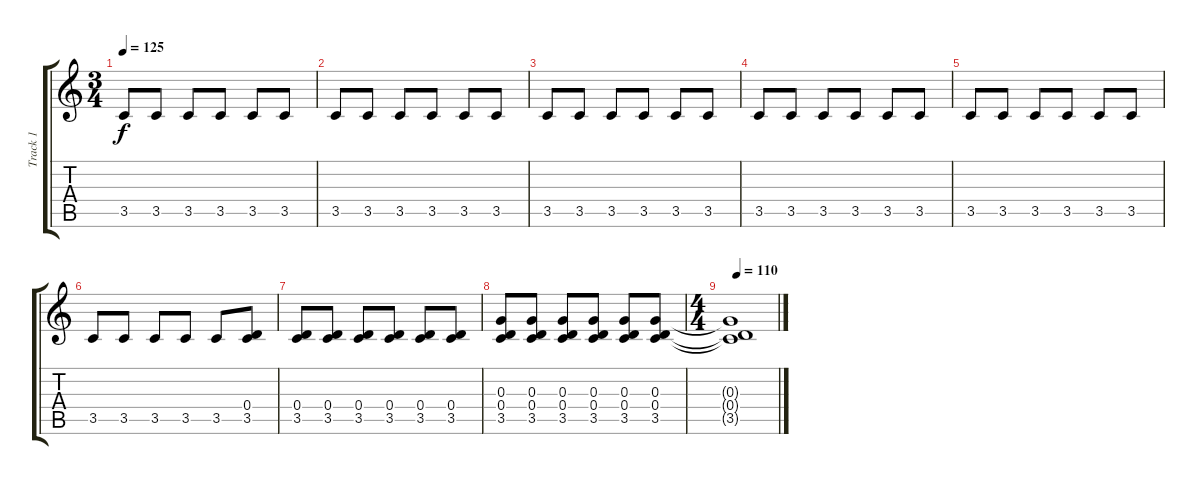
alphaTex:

\track ("Track 1" "Track 1") {instrument electricguitarjazz}
\staff {score tabs}
\tuning (E4 B3 G3 D3 A2 E2) {hide}
\ts (3 4)
\tempo 125
\clef g2
\ks c
3.5.8{dy f} 3.5.8 3.5.8 3.5.8 3.5.8 3.5.8 |
3.5.8 3.5.8 3.5.8 3.5.8 3.5.8 3.5.8 |
3.5.8 3.5.8 3.5.8 3.5.8 3.5.8 3.5.8 |
3.5.8 3.5.8 3.5.8 3.5.8 3.5.8 3.5.8 |
3.5.8 3.5.8 3.5.8 3.5.8 3.5.8 3.5.8 |
3.5.8 3.5.8 3.5.8 3.5.8 3.5.8 (0.4 3.5).8 |
(0.4 3.5).8 (0.4 3.5).8 (0.4 3.5).8 (0.4 3.5).8 (0.4 3.5).8 (0.4 3.5).8 |
(0.3 0.4 3.5).8 (0.3 0.4 3.5).8 (0.3 0.4 3.5).8 (0.3 0.4 3.5).8 (0.3 0.4 3.5).8 (0.3 0.4 3.5).8 |
\ts (4 4)
\tempo 110
(0.3{t} 0.4{t} 3.5{t}).1
